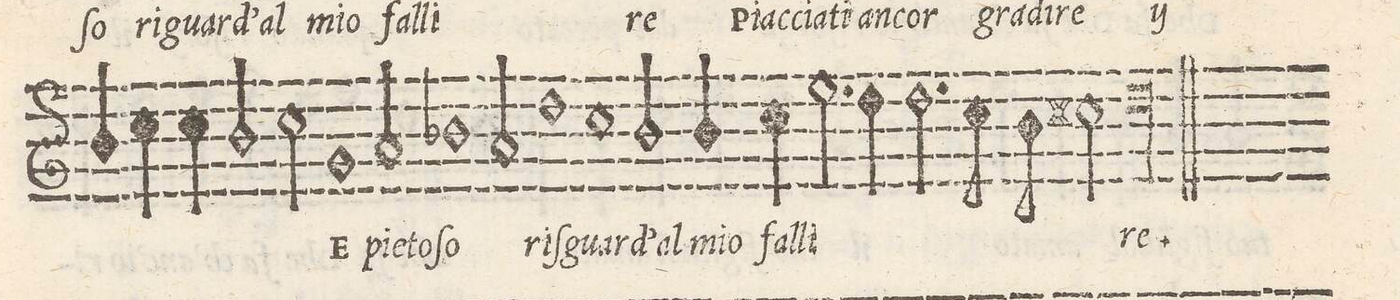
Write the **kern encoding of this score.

**kern	**text
*I"CANTO	*
*clefG2	*
*k[]	*
*met(C|)	*
*M2/1	*
4b/	-ti an-
=27-	=27-
4ccny\	-cor
4cc\	gra-
2b/	-di-
2cc\	-re
*	*Xij
1g/	E
=28-	=28-
2a/	pie-
1b-X	-to-
=29-	=29-
2a/	-ſo
1dd	riſ-
1cc\	-guar-
=30-	=30-
2bny/	-d'al
4b/	mio
4cc\	fal-
2.ee\	-li-
=31-	=31-
4dd\	.
2.dd\	.
8cc\	.
8b\	.
2cc#X\	.
=32-	=32-
0ddl	-re.
==	==
*-	*-
